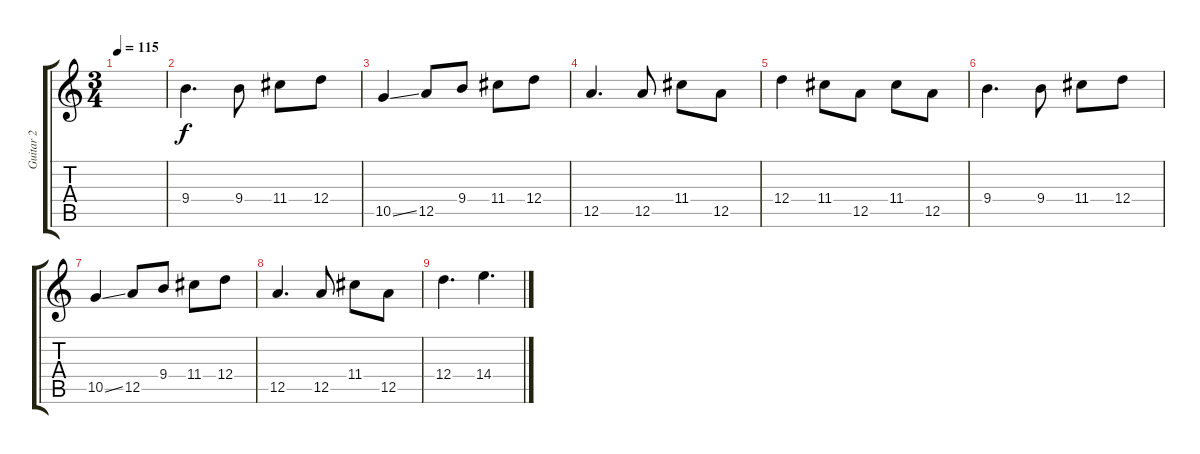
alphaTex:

\track ("Guitar 2" "Guitar 2") {instrument overdrivenguitar}
\staff {score tabs}
\tuning (E4 B3 G3 D3 A2 E2) {hide}
\ts (3 4)
\tempo 115
\clef g2
\ks c
|
9.4.4{d} 9.4.8 11.4.8 12.4.8 |
10.5{ss}.4 12.5.8 9.4.8 11.4.8 12.4.8 |
12.5.4{d} 12.5.8 11.4.8 12.5.8 |
12.4.4 11.4.8 12.5.8 11.4.8 12.5.8 |
9.4.4{d} 9.4.8 11.4.8 12.4.8 |
10.5{ss}.4 12.5.8 9.4.8 11.4.8 12.4.8 |
12.5.4{d} 12.5.8 11.4.8 12.5.8 |
12.4.4{d} 14.4.4{d}
